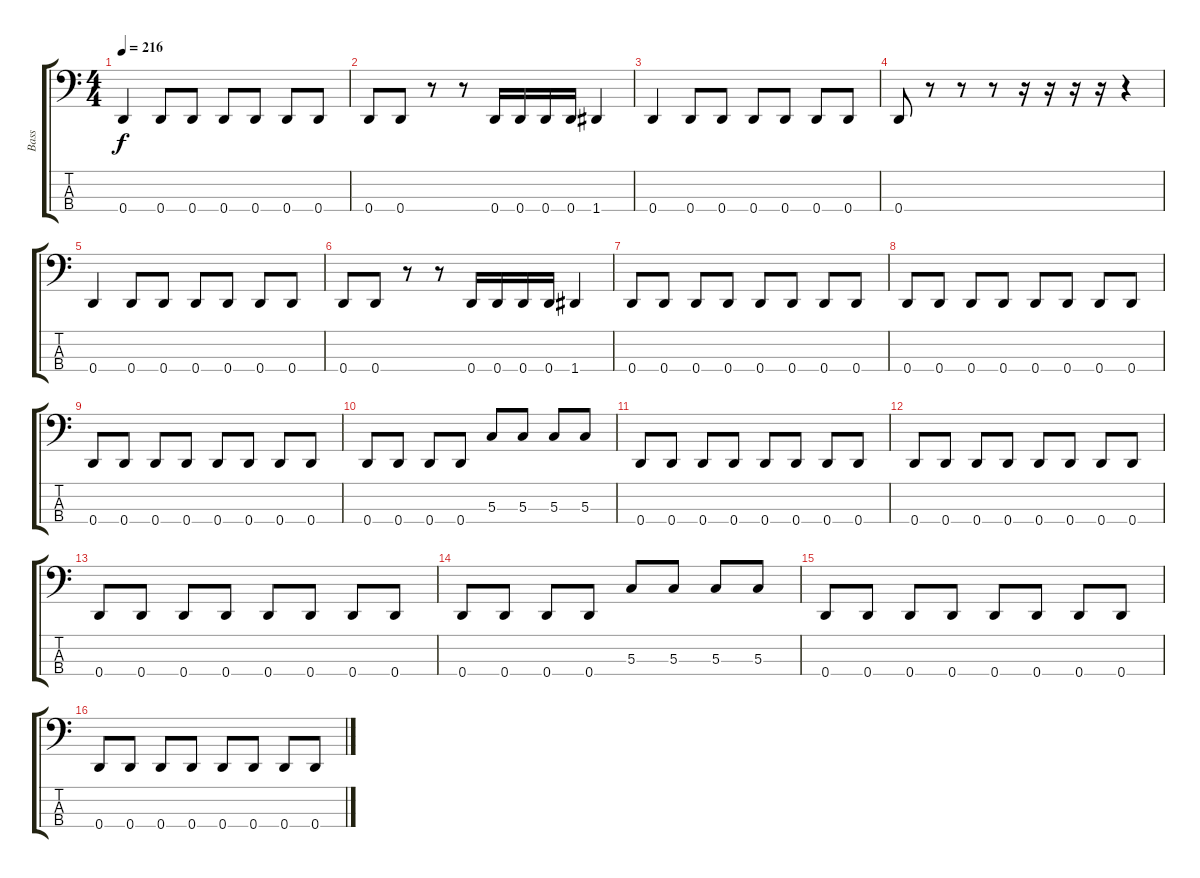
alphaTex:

\track ("Bass" "Bass") {instrument electricbasspick}
\staff {score tabs}
\tuning (F2 C2 G1 D1) {hide}
\ts (4 4)
\tempo 216
\clef f4
\ks c
0.4.4{dy f} 0.4.8 0.4.8 0.4.8 0.4.8 0.4.8 0.4.8 |
0.4.8 0.4.8 r.8 r.8 0.4.16 0.4.16 0.4.16 0.4.16 1.4.4 |
0.4.4 0.4.8 0.4.8 0.4.8 0.4.8 0.4.8 0.4.8 |
0.4.8 r.8 r.8 r.8 r.16 r.16 r.16 r.16 r.4 |
0.4.4 0.4.8 0.4.8 0.4.8 0.4.8 0.4.8 0.4.8 |
0.4.8 0.4.8 r.8 r.8 0.4.16 0.4.16 0.4.16 0.4.16 1.4.4 |
0.4.8 0.4.8 0.4.8 0.4.8 0.4.8 0.4.8 0.4.8 0.4.8 |
0.4.8 0.4.8 0.4.8 0.4.8 0.4.8 0.4.8 0.4.8 0.4.8 |
0.4.8 0.4.8 0.4.8 0.4.8 0.4.8 0.4.8 0.4.8 0.4.8 |
0.4.8 0.4.8 0.4.8 0.4.8 5.3.8 5.3.8 5.3.8 5.3.8 |
0.4.8 0.4.8 0.4.8 0.4.8 0.4.8 0.4.8 0.4.8 0.4.8 |
0.4.8 0.4.8 0.4.8 0.4.8 0.4.8 0.4.8 0.4.8 0.4.8 |
0.4.8 0.4.8 0.4.8 0.4.8 0.4.8 0.4.8 0.4.8 0.4.8 |
0.4.8 0.4.8 0.4.8 0.4.8 5.3.8 5.3.8 5.3.8 5.3.8 |
0.4.8 0.4.8 0.4.8 0.4.8 0.4.8 0.4.8 0.4.8 0.4.8 |
0.4.8 0.4.8 0.4.8 0.4.8 0.4.8 0.4.8 0.4.8 0.4.8
